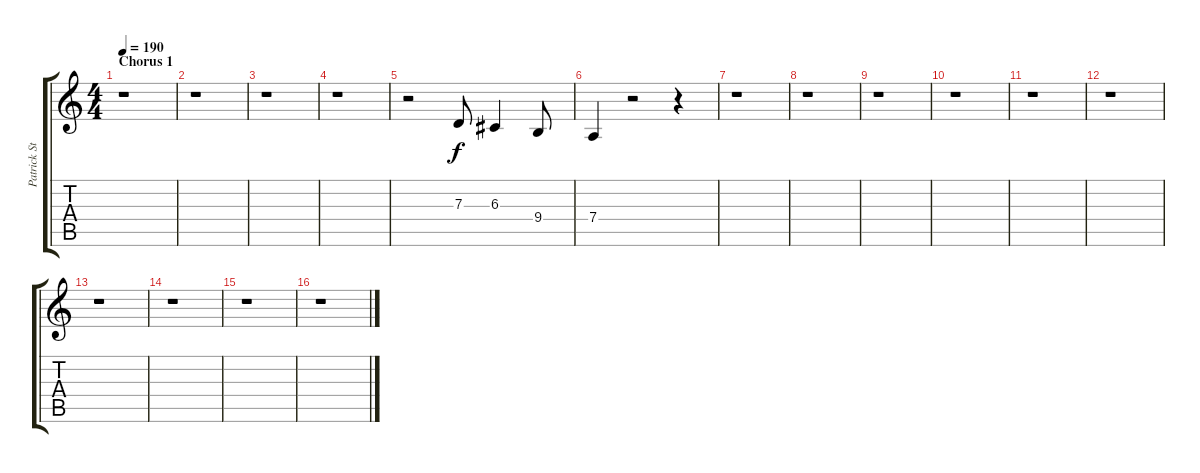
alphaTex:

\track ("Patrick Stump (Backing Vocals)" "Patrick St") {instrument oboe}
\staff {score tabs}
\tuning (E4 B3 G3 D3 A2 E2) {hide}
\ts (4 4)
\section ("" "Chorus 1")
\tempo 190
\clef g2
\ks c
r.1{dy f} |
r.1 |
r.1 |
r.1 |
r.2 7.3.8 6.3.4 9.4.8 |
7.4.4 r.2 r.4 |
r.1 |
r.1 |
r.1 |
r.1 |
r.1 |
r.1 |
r.1 |
r.1 |
r.1 |
r.1
